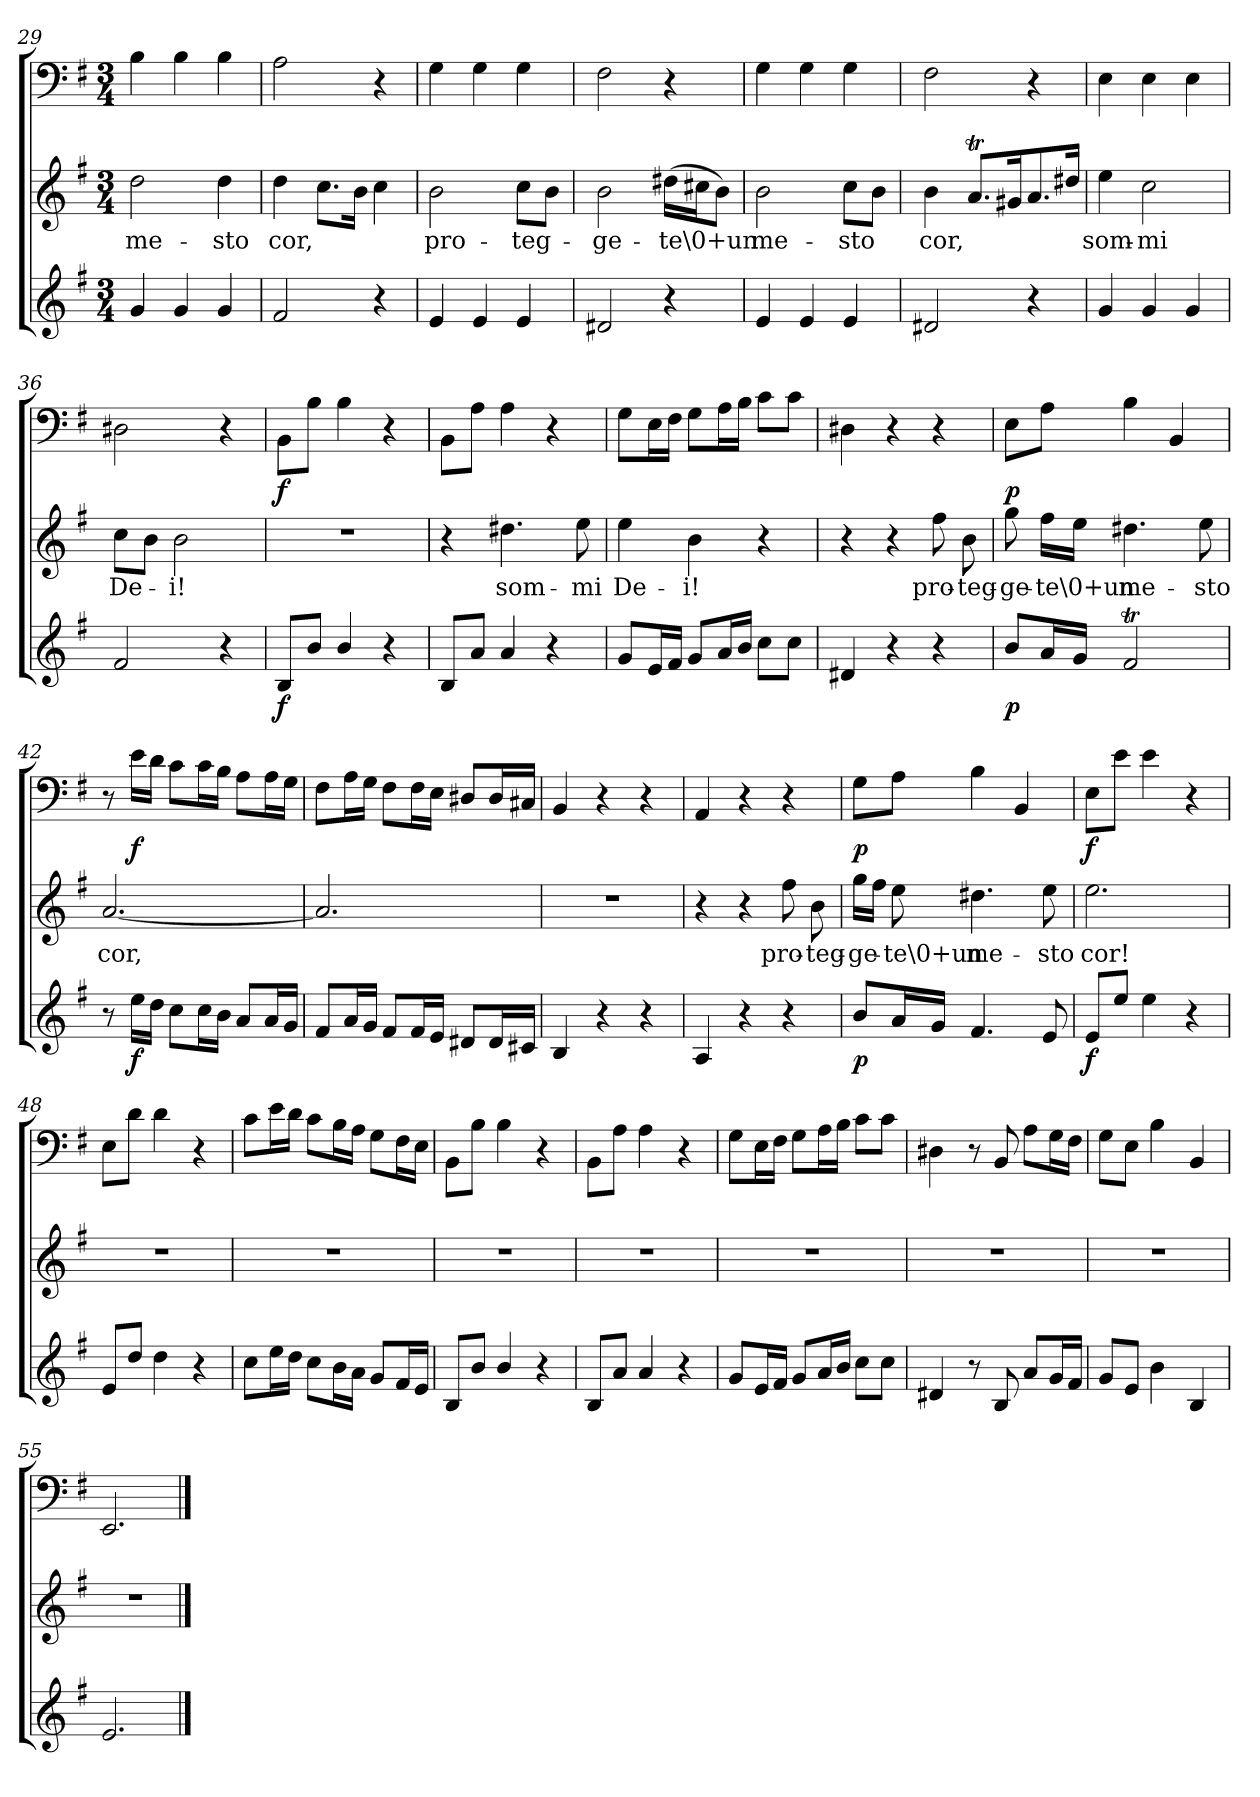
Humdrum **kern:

**kern	**dynam	**kern	**text	**kern	**dynam
*part3	*part3	*part2	*part2	*part1	*part1
*staff3	*staff3	*staff2	*staff2	*staff1	*staff1
*clefG2	*	*clefG2	*	*clefF4	*
*k[f#]	*	*k[f#]	*	*k[f#]	*
*e:	*	*e:	*	*e:	*
*M3/4	*	*M3/4	*	*M3/4	*
=29	=29	=29	=29	=29	=29
4g/	.	2dd\	me-	4B\	.
4g/	.	.	.	4B\	.
4g/	.	4dd\	-sto	4B\	.
=30	=30	=30	=30	=30	=30
2f#/	.	4dd\	cor,	2A\	.
.	.	8.cc\L	.	.	.
.	.	16b\Jk	.	.	.
4r	.	4cc\	.	4r	.
=31	=31	=31	=31	=31	=31
4e/	.	2b\	pro-	4G\	.
4e/	.	.	.	4G\	.
4e/	.	8cc\L	-teg-	4G\	.
.	.	8b\J	.	.	.
=32	=32	=32	=32	=32	=32
2d#X/	.	2b\	-ge-	2F#\	.
4r	.	(16dd#X\LL	-te\0+un	4r	.
.	.	16cc#X\J	.	.	.
.	.	8b\J)	.	.	.
=33	=33	=33	=33	=33	=33
4e/	.	2b\	me-	4G\	.
4e/	.	.	.	4G\	.
4e/	.	8cc\L	-sto	4G\	.
.	.	8b\J	.	.	.
=34	=34	=34	=34	=34	=34
2d#X/	.	4b\	cor,	2F#\	.
.	.	8.aT/L	.	.	.
.	.	16g#X/K	.	.	.
4r	.	8.a/	.	4r	.
.	.	16dd#X/Jk	.	.	.
=35	=35	=35	=35	=35	=35
4g/	.	4ee\	som-	4E\	.
4g/	.	2cc\	-mi	4E\	.
4g/	.	.	.	4E\	.
=36	=36	=36	=36	=36	=36
2f#/	.	8cc\L	De-	2D#X\	.
.	.	8b\J	.	.	.
.	.	2b\	-i!	.	.
4r	.	.	.	4r	.
=37	=37	=37	=37	=37	=37
8B/L	f	2.r	.	8BB\L	f
8b/J	.	.	.	8B\J	.
4b/	.	.	.	4B\	.
4r	.	.	.	4r	.
=38	=38	=38	=38	=38	=38
8B/L	.	4r	.	8BB\L	.
8a/J	.	.	.	8A\J	.
4a/	.	4.dd#X\	som-	4A\	.
4r	.	.	.	4r	.
.	.	8ee\	-mi	.	.
=39	=39	=39	=39	=39	=39
8g/L	.	4ee\	De-	8G\L	.
16e/L	.	.	.	16E\L	.
16f#/JJ	.	.	.	16F#\JJ	.
8g/L	.	4b\	-i!	8G\L	.
16a/L	.	.	.	16A\L	.
16b/JJ	.	.	.	16B\JJ	.
8cc\L	.	4r	.	8c\L	.
8cc\J	.	.	.	8c\J	.
=40	=40	=40	=40	=40	=40
4d#X/	.	4r	.	4D#X\	.
4r	.	4r	.	4r	.
4r	.	8ff#\	pro-	4r	.
.	.	8b\	-teg-	.	.
=41	=41	=41	=41	=41	=41
8b/L	p	8gg\	-ge-	8E\L	p
16a/L	.	16ff#\LL	-te\0+un	8A\J	.
16g/JJ	.	16ee\JJ	.	.	.
2f#t/	.	4.dd#X\	me-	4B\	.
.	.	.	.	4BB/	.
.	.	8ee\	-sto	.	.
=42	=42	=42	=42	=42	=42
8r	.	[2.a/	cor,	8r	.
16ee\LL	f	.	.	16e\LL	f
16dd\JJ	.	.	.	16d\JJ	.
8cc\L	.	.	.	8c\L	.
16cc\L	.	.	.	16c\L	.
16b\JJ	.	.	.	16B\JJ	.
8a/L	.	.	.	8A\L	.
16a/L	.	.	.	16A\L	.
16g/JJ	.	.	.	16G\JJ	.
=43	=43	=43	=43	=43	=43
8f#/L	.	2.a/]	.	8F#\L	.
16a/L	.	.	.	16A\L	.
16g/JJ	.	.	.	16G\JJ	.
8f#/L	.	.	.	8F#\L	.
16f#/L	.	.	.	16F#\L	.
16e/JJ	.	.	.	16E\JJ	.
8d#X/L	.	.	.	8D#X/L	.
16d#/L	.	.	.	16D#/L	.
16c#X/JJ	.	.	.	16C#X/JJ	.
=44	=44	=44	=44	=44	=44
4B/	.	2.r	.	4BB/	.
4r	.	.	.	4r	.
4r	.	.	.	4r	.
=45	=45	=45	=45	=45	=45
4A/	.	4r	.	4AA/	.
4r	.	4r	.	4r	.
4r	.	8ff#\	pro-	4r	.
.	.	8b\	-teg-	.	.
=46	=46	=46	=46	=46	=46
8b/L	p	16gg\LL	-ge-	8G\L	p
.	.	16ff#\JJ	.	.	.
16a/L	.	8ee\	-te\0+un	8A\J	.
16g/JJ	.	.	.	.	.
4.f#/	.	4.dd#X\	me-	4B\	.
.	.	.	.	4BB/	.
8e/	.	8ee\	-sto	.	.
=47	=47	=47	=47	=47	=47
8e/L	f	2.ee\	cor!	8E\L	f
8ee/J	.	.	.	8e\J	.
4ee\	.	.	.	4e\	.
4r	.	.	.	4r	.
=48	=48	=48	=48	=48	=48
8e/L	.	2.r	.	8E\L	.
8dd/J	.	.	.	8d\J	.
4dd\	.	.	.	4d\	.
4r	.	.	.	4r	.
=49	=49	=49	=49	=49	=49
8cc\L	.	2.r	.	8c\L	.
16ee\L	.	.	.	16e\L	.
16dd\JJ	.	.	.	16d\JJ	.
8cc\L	.	.	.	8c\L	.
16b\L	.	.	.	16B\L	.
16a\JJ	.	.	.	16A\JJ	.
8g/L	.	.	.	8G\L	.
16f#/L	.	.	.	16F#\L	.
16e/JJ	.	.	.	16E\JJ	.
=50	=50	=50	=50	=50	=50
8B/L	.	2.r	.	8BB\L	.
8b/J	.	.	.	8B\J	.
4b/	.	.	.	4B\	.
4r	.	.	.	4r	.
=51	=51	=51	=51	=51	=51
8B/L	.	2.r	.	8BB\L	.
8a/J	.	.	.	8A\J	.
4a/	.	.	.	4A\	.
4r	.	.	.	4r	.
=52	=52	=52	=52	=52	=52
8g/L	.	2.r	.	8G\L	.
16e/L	.	.	.	16E\L	.
16f#/JJ	.	.	.	16F#\JJ	.
8g/L	.	.	.	8G\L	.
16a/L	.	.	.	16A\L	.
16b/JJ	.	.	.	16B\JJ	.
8cc\L	.	.	.	8c\L	.
8cc\J	.	.	.	8c\J	.
=53	=53	=53	=53	=53	=53
4d#X/	.	2.r	.	4D#X\	.
8r	.	.	.	8r	.
8B/	.	.	.	8BB/	.
8a/L	.	.	.	8A\L	.
16g/L	.	.	.	16G\L	.
16f#/JJ	.	.	.	16F#\JJ	.
=54	=54	=54	=54	=54	=54
8g/L	.	2.r	.	8G\L	.
8e/J	.	.	.	8E\J	.
4b\	.	.	.	4B\	.
4B/	.	.	.	4BB/	.
=55	=55	=55	=55	=55	=55
2.e/	.	2.r	.	2.EE/	.
==	==	==	==	==	==
*-	*-	*-	*-	*-	*-
